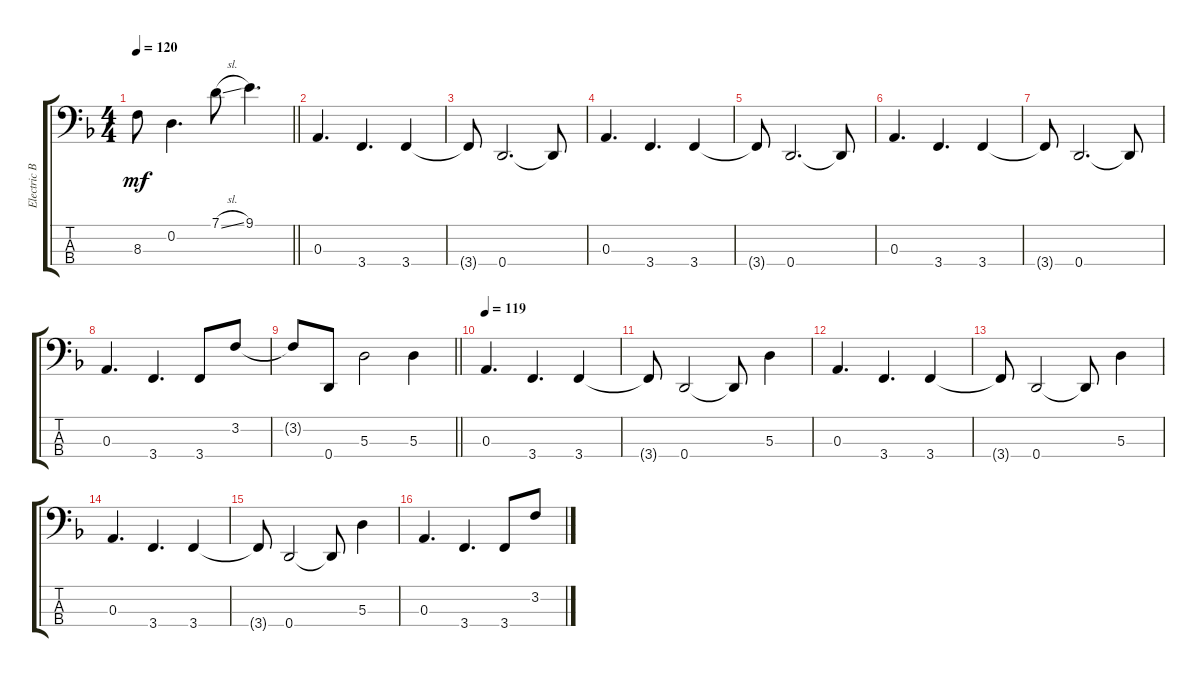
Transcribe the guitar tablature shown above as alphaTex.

\track ("Electric Bass" "Electric B") {instrument electricbassfinger}
\staff {score tabs}
\tuning (G2 D2 A1 D1) {hide}
\ts (4 4)
\tempo 120
\clef f4
\barLineRight lightlight
\ks dminor
8.3{t}.8{dy mf} 0.2.4{d} 7.1{sl}.8 9.1.4{d} |
\section ("" "")
0.3.4{d} 3.4.4{d} 3.4.4 |
3.4{t}.8 0.4.2{d} 0.4{t}.8 |
0.3.4{d} 3.4.4{d} 3.4.4 |
3.4{t}.8 0.4.2{d} 0.4{t}.8 |
0.3.4{d} 3.4.4{d} 3.4.4 |
3.4{t}.8 0.4.2{d} 0.4{t}.8 |
0.3.4{d} 3.4.4{d} 3.4.8 3.2.8 |
\barLineRight lightlight
3.2{t}.8 0.4.8 5.3.2 5.3.4 |
\tempo 119
0.3.4{d} 3.4.4{d} 3.4.4 |
3.4{t}.8 0.4.2 0.4{t}.8 5.3.4 |
0.3.4{d} 3.4.4{d} 3.4.4 |
3.4{t}.8 0.4.2 0.4{t}.8 5.3.4 |
0.3.4{d} 3.4.4{d} 3.4.4 |
3.4{t}.8 0.4.2 0.4{t}.8 5.3.4 |
0.3.4{d} 3.4.4{d} 3.4.8 3.2.8
